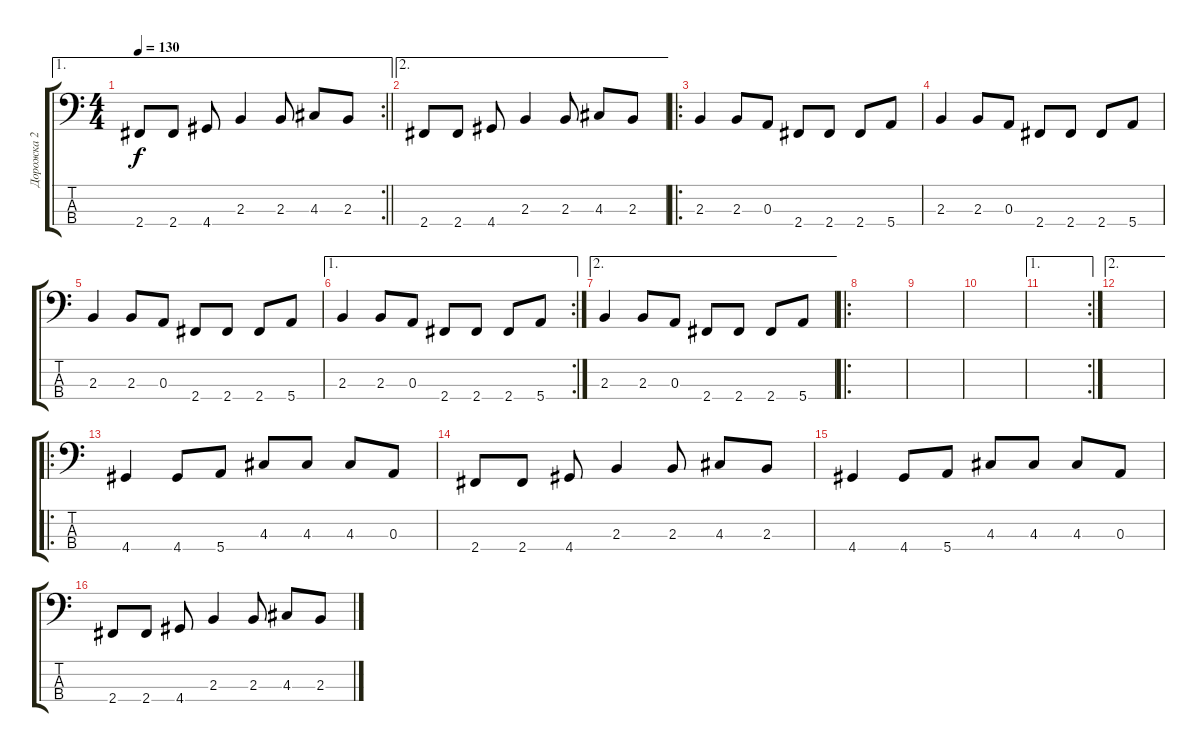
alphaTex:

\track ("Дорожка 2" "Дорожка 2") {instrument electricbasspick}
\staff {score tabs}
\tuning (G2 D2 A1 E1) {hide}
\ae 1
\rc 2
\ts (4 4)
\tempo 130
\clef f4
\barLineRight lightlight
\ks c
2.4.8{dy f} 2.4.8 4.4.8 2.3.4 2.3.8 4.3.8 2.3.8 |
\ae 2
2.4.8 2.4.8 4.4.8 2.3.4 2.3.8 4.3.8 2.3.8 |
\ro
2.3.4 2.3.8 0.3.8 2.4.8 2.4.8 2.4.8 5.4.8 |
2.3.4 2.3.8 0.3.8 2.4.8 2.4.8 2.4.8 5.4.8 |
2.3.4 2.3.8 0.3.8 2.4.8 2.4.8 2.4.8 5.4.8 |
\ae 1
\rc 2
2.3.4 2.3.8 0.3.8 2.4.8 2.4.8 2.4.8 5.4.8 |
\ae 2
2.3.4 2.3.8 0.3.8 2.4.8 2.4.8 2.4.8 5.4.8 |
\ro
|
|
|
\ae 1
\rc 2
|
\ae 2
|
\ro
4.4.4 4.4.8 5.4.8 4.3.8 4.3.8 4.3.8 0.3.8 |
2.4.8 2.4.8 4.4.8 2.3.4 2.3.8 4.3.8 2.3.8 |
4.4.4 4.4.8 5.4.8 4.3.8 4.3.8 4.3.8 0.3.8 |
2.4.8 2.4.8 4.4.8 2.3.4 2.3.8 4.3.8 2.3.8
